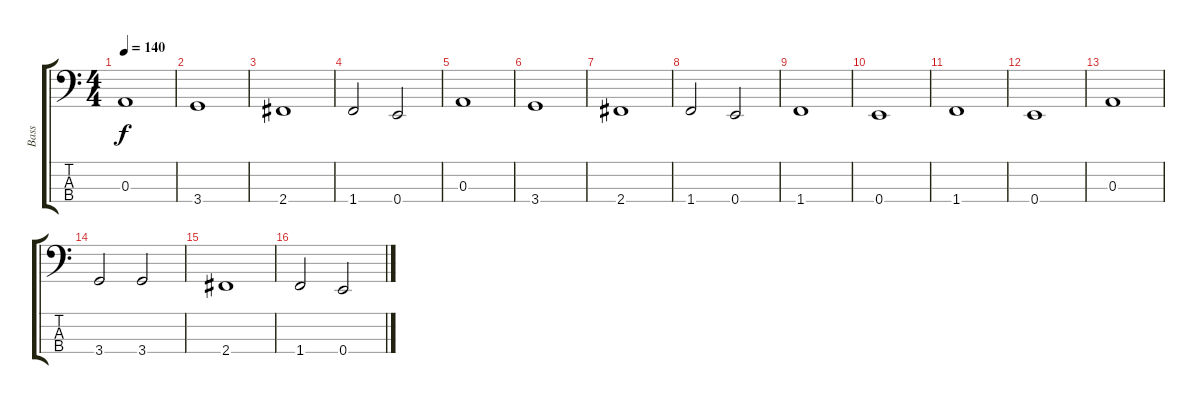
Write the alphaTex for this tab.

\track ("Bass                " "Bass      ") {instrument electricbassfinger}
\staff {score tabs}
\tuning (G2 D2 A1 E1) {hide}
\ts (4 4)
\tempo 140
\clef f4
\ks c
0.3.1{dy f} |
3.4.1 |
2.4.1 |
1.4.2 0.4.2 |
0.3.1 |
3.4.1 |
2.4.1 |
1.4.2 0.4.2 |
1.4.1 |
0.4.1 |
1.4.1 |
0.4.1 |
0.3.1 |
3.4.2 3.4.2 |
2.4.1 |
1.4.2 0.4.2
